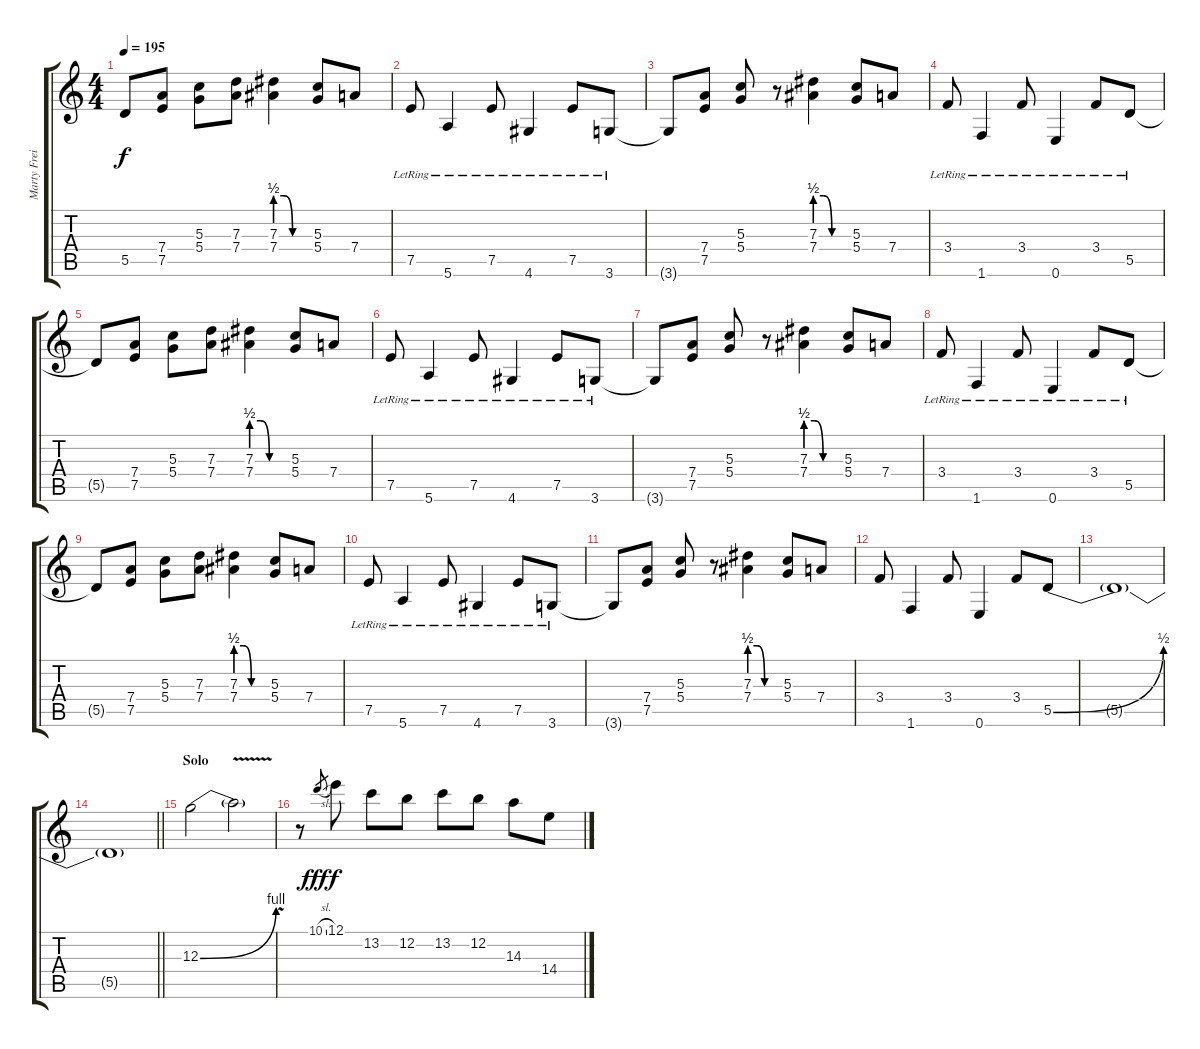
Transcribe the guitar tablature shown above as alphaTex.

\track ("Marty Freidman" "Marty Frei") {instrument distortionguitar}
\staff {score tabs}
\tuning (E4 B3 G3 D3 A2 E2) {hide}
\ts (4 4)
\tempo 195
\clef g2
\ks c
5.5{t}.8{dy f} (7.4 7.5).8 (5.3 5.4).8 (7.3 7.4).8 (7.3{be (custom 0 2 15 2 30 0 60 0)} 7.4{be (custom 0 2 15 2 30 0 60 0)}).4 (5.3 5.4).8 7.4.8 |
7.5{lr}.8 5.6{lr}.4 7.5{lr}.8 4.6{lr}.4 7.5{lr}.8 3.6{lr}.8 |
3.6{t}.8 (7.4 7.5).8 (5.3 5.4).8 r.8 (7.3{be (custom 0 2 15 2 30 0 60 0)} 7.4{be (custom 0 2 15 2 30 0 60 0)}).4 (5.3 5.4).8 7.4.8 |
3.4{lr}.8 1.6{lr}.4 3.4{lr}.8 0.6{lr}.4 3.4{lr}.8 5.5{lr}.8 |
5.5{t}.8 (7.4 7.5).8 (5.3 5.4).8 (7.3 7.4).8 (7.3{be (custom 0 2 15 2 30 0 60 0)} 7.4{be (custom 0 2 15 2 30 0 60 0)}).4 (5.3 5.4).8 7.4.8 |
7.5{lr}.8 5.6{lr}.4 7.5{lr}.8 4.6{lr}.4 7.5{lr}.8 3.6{lr}.8 |
3.6{t}.8 (7.4 7.5).8 (5.3 5.4).8 r.8 (7.3{be (custom 0 2 15 2 30 0 60 0)} 7.4{be (custom 0 2 15 2 30 0 60 0)}).4 (5.3 5.4).8 7.4.8 |
3.4{lr}.8 1.6{lr}.4 3.4{lr}.8 0.6{lr}.4 3.4{lr}.8 5.5{lr}.8 |
5.5{t}.8 (7.4 7.5).8 (5.3 5.4).8 (7.3 7.4).8 (7.3{be (custom 0 2 15 2 30 0 60 0)} 7.4{be (custom 0 2 15 2 30 0 60 0)}).4 (5.3 5.4).8 7.4.8 |
7.5{lr}.8 5.6{lr}.4 7.5{lr}.8 4.6{lr}.4 7.5{lr}.8 3.6{lr}.8 |
3.6{t}.8 (7.4 7.5).8 (5.3 5.4).8 r.8 (7.3{be (custom 0 2 15 2 30 0 60 0)} 7.4{be (custom 0 2 15 2 30 0 60 0)}).4 (5.3 5.4).8 7.4.8 |
3.4.8 1.6.4 3.4.8 0.6.4 3.4.8 5.5{be (bend 0 0 60 2)}.8 |
5.5{t}.1 |
\barLineRight lightlight
5.5{t}.1 |
\section ("" "Solo")
12.3{be (bend 0 0 60 4)}.2 12.3{v t}.2 |
r.8 10.1{sl}.8{gr dy fff} 12.1.8{dy f} 13.2.8 12.2.8 13.2.8 12.2.8 14.3.8 14.4.8
